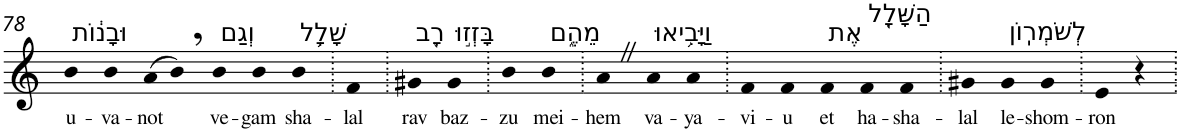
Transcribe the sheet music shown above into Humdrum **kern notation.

**kern	**text
*part1	*part1
*staff1	*staff1
*I"Piano	*
*I'Pno	*
!!LO:PB:g=z
*clefG2	*
*k[]	*
=78	=78
!LO:TX:a:t=וּבָנ֔וֹת	!
!	!LO:LY:b
4b	u-
!	!LO:LY:b
4b	-va-
!	!LO:LY:b
(>8a	-not
8b,)	.
!LO:TX:a:t=וְגַם	!
!	!LO:LY:b
4b	ve-
!	!LO:LY:b
4b	-gam
!LO:TX:a:t=שָׁלָ֥ל	!
!	!LO:LY:b
4b	sha-
=79.	=79.
!	!LO:LY:b
4f	-lal
=80.	=80.
!LO:TX:a:t=רָ֖ב	!
!	!LO:LY:b
4g#X	rav
!LO:TX:a:t=בָּזְז֣וּ	!
!	!LO:LY:b
4g#	baz-
=81.	=81.
!	!LO:LY:b
4b	-zu
!LO:TX:a:t=מֵהֶ֑ם	!
!	!LO:LY:b
4b	mei-
=82.	=82.
!	!LO:LY:b
4aZ	-hem
!LO:TX:a:t=וַיָּבִ֥יאוּ	!
!	!LO:LY:b
4a	va-
!	!LO:LY:b
4a	-ya-
=83.	=83.
!	!LO:LY:b
4f	-vi-
!	!LO:LY:b
4f	-u
!LO:TX:a:t=אֶת	!
!	!LO:LY:b
4f	et
!LO:TX:a:t=הַשָּׁלָ֖ל	!
!	!LO:LY:b
4f	ha-
!	!LO:LY:b
4f	-sha-
=84.	=84.
!	!LO:LY:b
4g#X	-lal
!LO:TX:a:t=לְשֹׁמְרֽוֹן	!
!	!LO:LY:b
4g#	le-
!	!LO:LY:b
4g#	-shom-
=85.	=85.
!	!LO:LY:b
4e	-ron
4r	.
=.	=.
*-	*-
